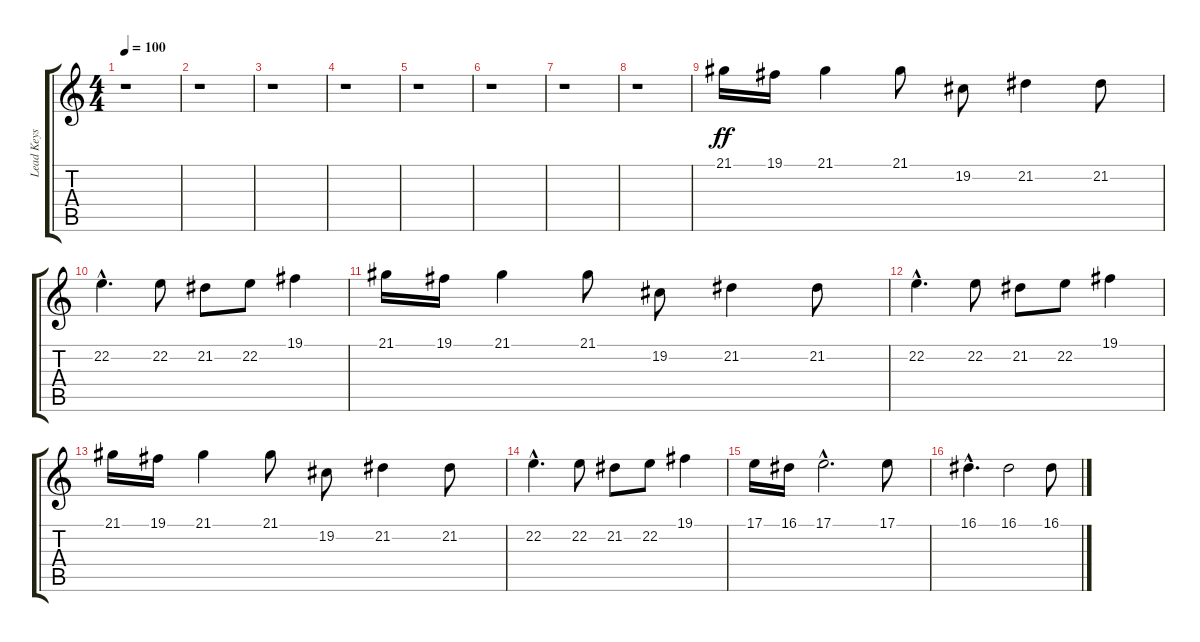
\track ("Lead Keys" "Lead Keys") {instrument electricpiano1}
\staff {score tabs}
\tuning (B3 Gb3 D3 A2 E2 B1) {hide}
\ts (4 4)
\tempo 100
\clef g2
\ks c
r.1{dy ff} |
r.1 |
r.1 |
r.1 |
r.1 |
r.1 |
r.1 |
r.1 |
21.1.16{balance 8} 19.1.16 21.1.4 21.1.8 19.2.8 21.2.4 21.2.8 |
22.2{hac}.4{d} 22.2.8 21.2.8 22.2.8 19.1.4 |
21.1.16 19.1.16 21.1.4 21.1.8 19.2.8 21.2.4 21.2.8 |
22.2{hac}.4{d} 22.2.8 21.2.8 22.2.8 19.1.4 |
21.1.16 19.1.16 21.1.4 21.1.8 19.2.8 21.2.4 21.2.8 |
22.2{hac}.4{d} 22.2.8 21.2.8 22.2.8 19.1.4 |
17.1.16 16.1.16 17.1{hac}.2{d} 17.1.8 |
16.1{hac}.4{d} 16.1.2 16.1.8
